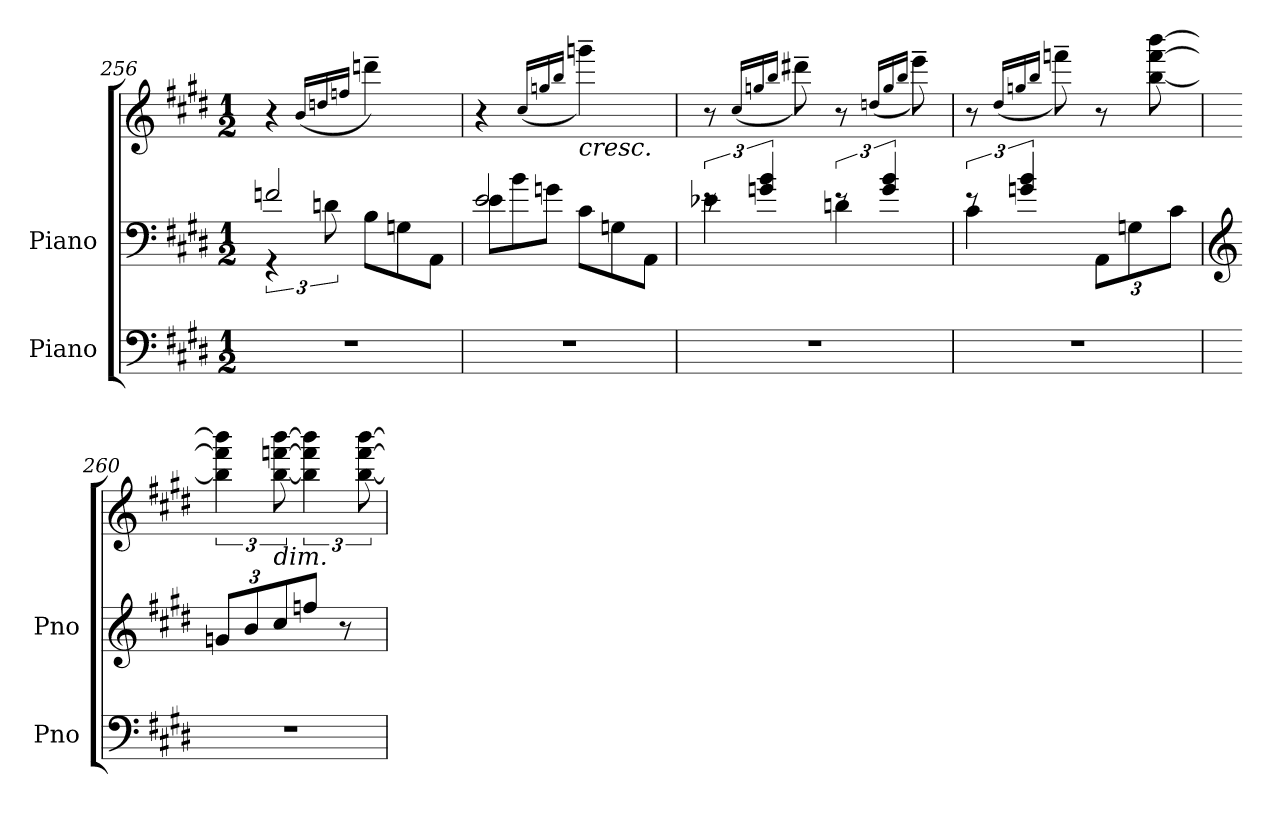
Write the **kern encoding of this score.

**kern	**kern	**kern
*part2	*part1	*part1
*staff3	*staff2	*staff1
*I"Piano	*I"Piano	*
*I'Pno	*I'Pno	*
*clefF4	*clefF4	*clefG2
*k[f#c#g#d#]	*k[f#c#g#d#]	*k[f#c#g#d#]
*M1/2	*M1/2	*M1/2
=256	=256	=256
*	*^	*
2r	2fn/	6r	4r
.	.	12dn\	.
.	.	.	(<16qb/LL
.	.	.	16qddn/
.	.	.	16qffn/JJ
*	*	*Xtuplet	*
.	.	12B\L	4dddn~\)
.	.	12Gn\	.
.	.	12AA\J	.
!!LO:LB:g=z
=257	=257	=257	=257
2r	2e/	12e\L	4r
.	.	12b\	.
.	.	12gn\J	.
.	.	.	(<16qcc#/LL
.	.	.	16qggn/
.	.	.	16qbb/JJ
!	!	!	!LO:TX:b:i:t=cresc.
.	.	12c#\L	4gggn~\)
.	.	12Gn\	.
.	.	12AA\J	.
=258	=258	=258	=258
*	*tuplet	*	*
2r	12re	4e-X\	8r
.	6gn/ 6b/	.	.
.	.	.	(<16qcc#/LL
.	.	.	16qggn/
.	.	.	16qbb/JJ
.	.	.	8ddd#X~\)
.	12re	4dn\	8r
.	6g/ 6b/	.	.
.	.	.	(<16qddn/LL
.	.	.	16qgg/
.	.	.	16qbb/JJ
.	.	.	8eee~\)
=259	=259	=259	=259
2r	12re	4c#\	8r
.	6gn/ 6b/	.	.
.	.	.	(<16qdd#/LL
.	.	.	16qggn/
.	.	.	16qbb/JJ
.	.	.	8fffn~\)
*	*Xbrackettup	*	*
.	12AA\L	4ryy	8r
.	12Gn\	.	.
.	.	.	[8bb\ [8fff\ [8bbb\
.	12c#\J	.	.
*	*v	*v	*
=260	=260	=260
*	*clefG2	*
2r	12gn/L	6bb\] 6fff\] 6bbb\]
.	12b/	.
!	!	!LO:TX:b:i:t=dim.
.	12cc#/	[12bb\ [12fffn\ [12bbb\
.	8ffn/J	6bb\] 6fff\] 6bbb\]
.	8r	.
.	.	[12bb\ [12fff\ [12bbb\
=	=	=
*-	*-	*-
